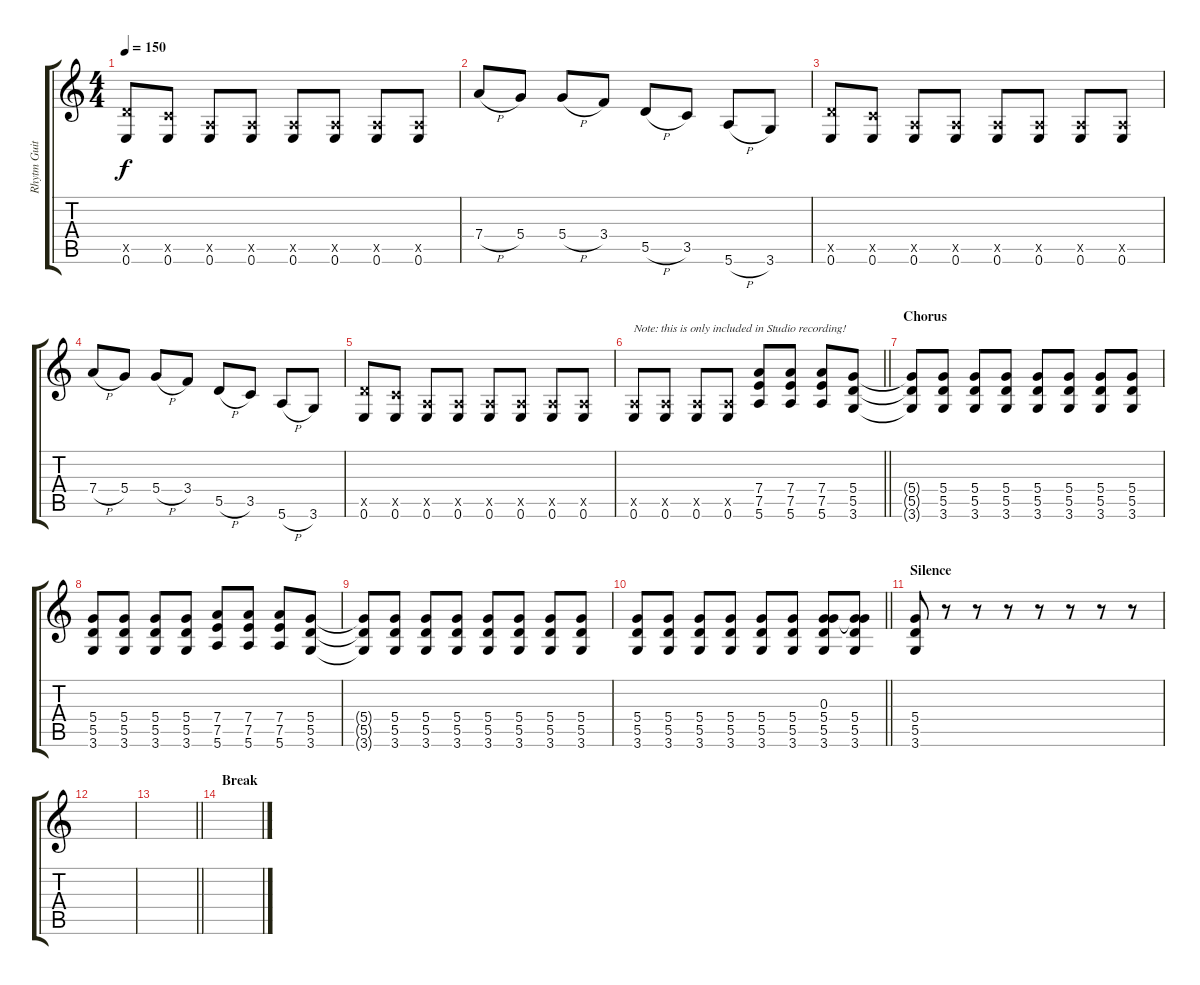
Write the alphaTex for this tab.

\track ("Rhytm Guitar (optional)" "Rhytm Guit") {instrument distortionguitar}
\staff {score tabs}
\tuning (E4 B3 G3 D3 A2 E2) {hide}
\ts (4 4)
\tempo 150
\clef g2
\ks c
(5.5{x} 0.6).8{dy f} (3.5{x} 0.6).8 (0.5{x} 0.6).8 (0.5{x} 0.6).8 (0.5{x} 0.6).8 (0.5{x} 0.6).8 (0.5{x} 0.6).8 (0.5{x} 0.6).8 |
7.4{h}.8 5.4.8 5.4{h}.8 3.4.8 5.5{h}.8 3.5.8 5.6{h}.8 3.6.8 |
(5.5{x} 0.6).8 (3.5{x} 0.6).8 (0.5{x} 0.6).8 (0.5{x} 0.6).8 (0.5{x} 0.6).8 (0.5{x} 0.6).8 (0.5{x} 0.6).8 (0.5{x} 0.6).8 |
7.4{h}.8 5.4.8 5.4{h}.8 3.4.8 5.5{h}.8 3.5.8 5.6{h}.8 3.6.8 |
(5.5{x} 0.6).8 (3.5{x} 0.6).8 (0.5{x} 0.6).8 (0.5{x} 0.6).8 (0.5{x} 0.6).8 (0.5{x} 0.6).8 (0.5{x} 0.6).8 (0.5{x} 0.6).8 |
\barLineRight lightlight
(0.5{x} 0.6).8{txt "Note: this is only included in Studio recording!"} (0.5{x} 0.6).8 (0.5{x} 0.6).8 (0.5{x} 0.6).8 (7.4 7.5 5.6).8 (7.4 7.5 5.6).8 (7.4 7.5 5.6).8 (5.4 5.5 3.6).8 |
\section ("" "Chorus")
(5.4{t} 5.5{t} 3.6{t}).8 (5.4 5.5 3.6).8 (5.4 5.5 3.6).8 (5.4 5.5 3.6).8 (5.4 5.5 3.6).8 (5.4 5.5 3.6).8 (5.4 5.5 3.6).8 (5.4 5.5 3.6).8 |
(5.4 5.5 3.6).8 (5.4 5.5 3.6).8 (5.4 5.5 3.6).8 (5.4 5.5 3.6).8 (7.4 7.5 5.6).8 (7.4 7.5 5.6).8 (7.4 7.5 5.6).8 (5.4 5.5 3.6).8 |
(5.4{t} 5.5{t} 3.6{t}).8 (5.4 5.5 3.6).8 (5.4 5.5 3.6).8 (5.4 5.5 3.6).8 (5.4 5.5 3.6).8 (5.4 5.5 3.6).8 (5.4 5.5 3.6).8 (5.4 5.5 3.6).8 |
\barLineRight lightlight
(5.4 5.5 3.6).8 (5.4 5.5 3.6).8 (5.4 5.5 3.6).8 (5.4 5.5 3.6).8 (5.4 5.5 3.6).8 (5.4 5.5 3.6).8 (0.3 5.4 5.5 3.6).8 (0.3{t} 5.4 5.5 3.6).8 |
\section ("" "Silence")
(5.4 5.5 3.6).8 r.8 r.8 r.8 r.8 r.8 r.8 r.8 |
|
\barLineRight lightlight
|
\section ("" "Break")
